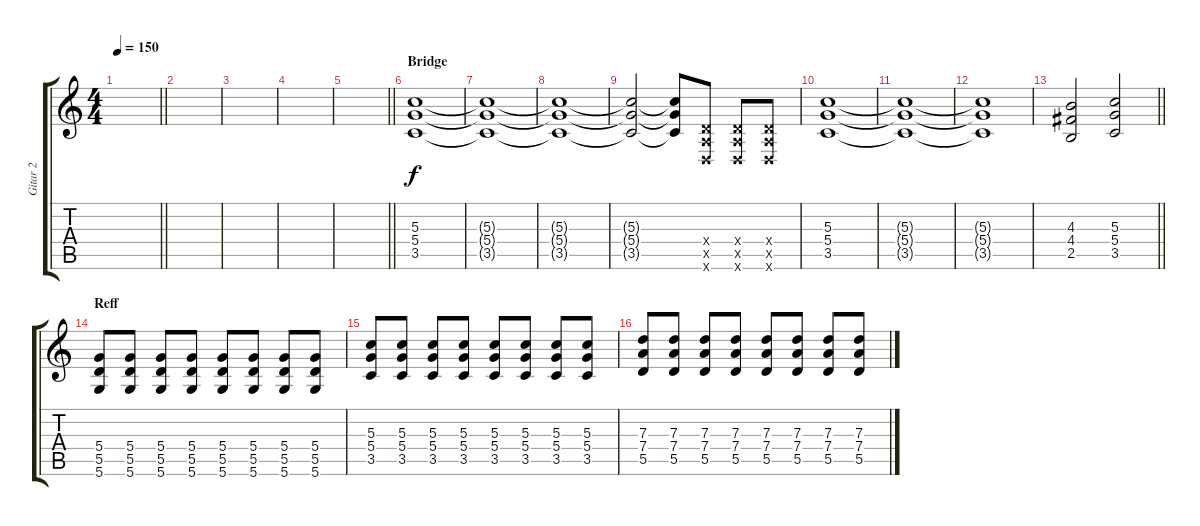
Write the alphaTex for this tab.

\track ("Gitar 2" "Gitar 2") {instrument overdrivenguitar}
\staff {score tabs}
\tuning (E4 B3 G3 D3 A2 D2) {hide}
\ts (4 4)
\tempo 150
\clef g2
\barLineRight lightlight
\ks c
|
|
|
|
\barLineRight lightlight
|
\section ("" "Bridge")
(5.3 5.4 3.5).1 |
(5.3{t} 5.4{t} 3.5{t}).1 |
(5.3{t} 5.4{t} 3.5{t}).1 |
(5.3{t} 5.4{t} 3.5{t}).2 (5.3{t} 5.4{t} 3.5{t}).8 (0.4{x} 0.5{x} 0.6{x}).8 (0.4{x} 0.5{x} 0.6{x}).8 (0.4{x} 0.5{x} 0.6{x}).8 |
(5.3 5.4 3.5).1 |
(5.3{t} 5.4{t} 3.5{t}).1 |
(5.3{t} 5.4{t} 3.5{t}).1 |
\barLineRight lightlight
(4.3 4.4 2.5).2 (5.3 5.4 3.5).2 |
\section ("" "Reff")
(5.4 5.5 5.6).8 (5.4 5.5 5.6).8 (5.4 5.5 5.6).8 (5.4 5.5 5.6).8 (5.4 5.5 5.6).8 (5.4 5.5 5.6).8 (5.4 5.5 5.6).8 (5.4 5.5 5.6).8 |
(5.3 5.4 3.5).8 (5.3 5.4 3.5).8 (5.3 5.4 3.5).8 (5.3 5.4 3.5).8 (5.3 5.4 3.5).8 (5.3 5.4 3.5).8 (5.3 5.4 3.5).8 (5.3 5.4 3.5).8 |
(7.3 7.4 5.5).8 (7.3 7.4 5.5).8 (7.3 7.4 5.5).8 (7.3 7.4 5.5).8 (7.3 7.4 5.5).8 (7.3 7.4 5.5).8 (7.3 7.4 5.5).8 (7.3 7.4 5.5).8
